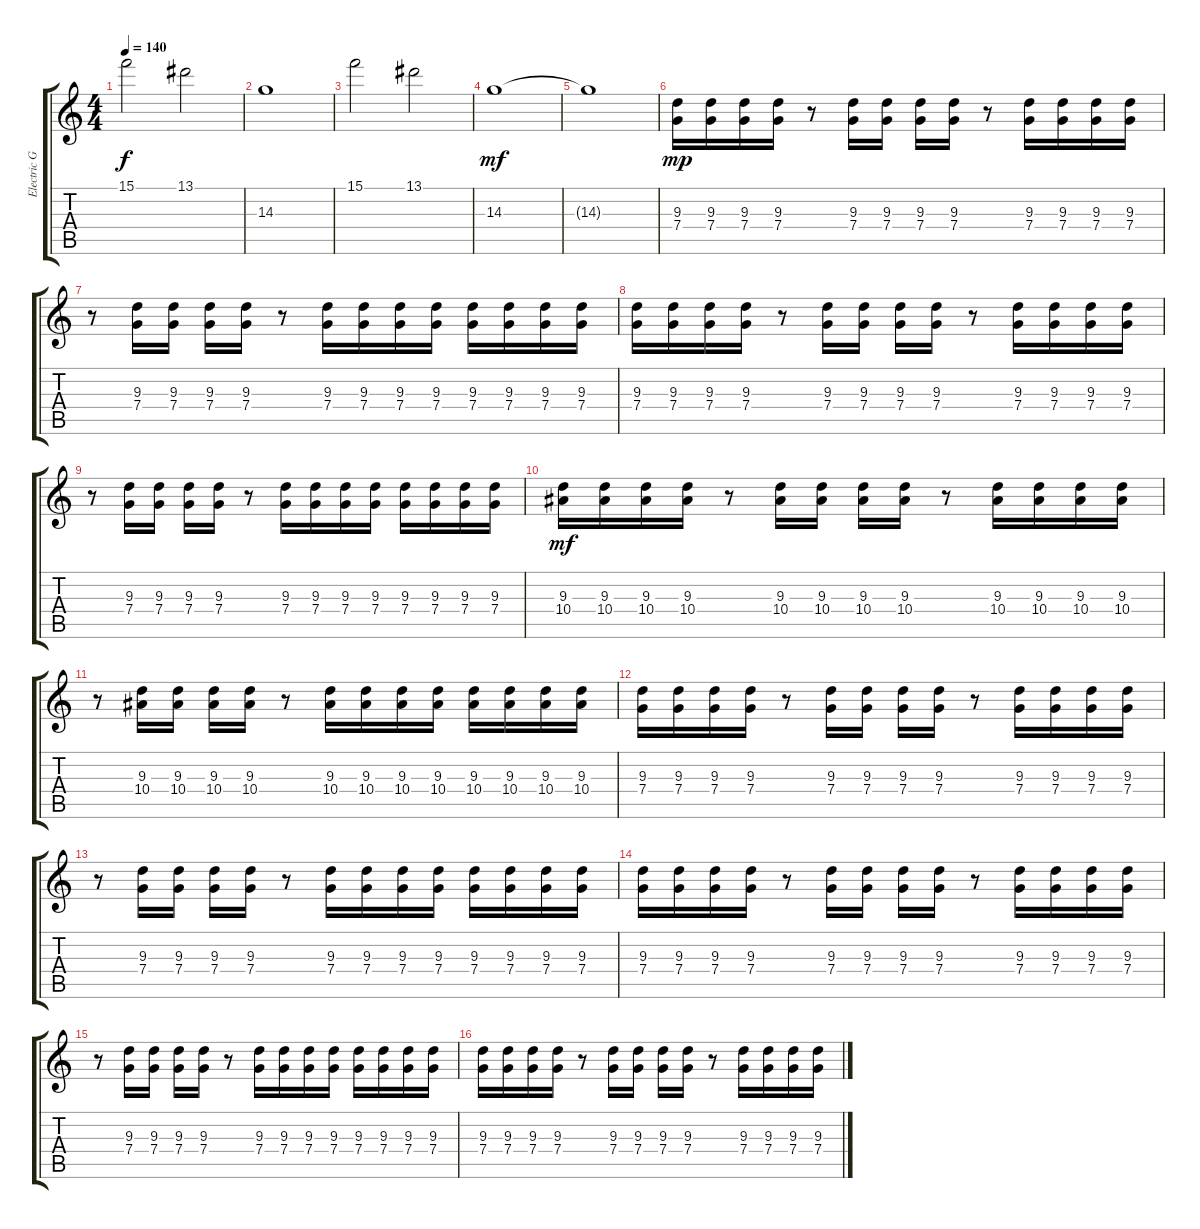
\track ("Electric Guitar" "Electric G") {instrument electricguitarclean}
\staff {score tabs}
\tuning (D4 A3 F3 C3 G2 C2) {hide}
\ts (4 4)
\tempo 140
\clef g2
\ks c
15.1.2{dy f} 13.1.2 |
14.3.1 |
15.1.2 13.1.2 |
14.3.1{dy mf} |
14.3{t}.1 |
(9.3 7.4).16{dy mp} (9.3 7.4).16 (9.3 7.4).16 (9.3 7.4).16 r.8 (9.3 7.4).16 (9.3 7.4).16 (9.3 7.4).16 (9.3 7.4).16 r.8 (9.3 7.4).16 (9.3 7.4).16 (9.3 7.4).16 (9.3 7.4).16 |
r.8 (9.3 7.4).16 (9.3 7.4).16 (9.3 7.4).16 (9.3 7.4).16 r.8 (9.3 7.4).16 (9.3 7.4).16 (9.3 7.4).16 (9.3 7.4).16 (9.3 7.4).16 (9.3 7.4).16 (9.3 7.4).16 (9.3 7.4).16 |
(9.3 7.4).16 (9.3 7.4).16 (9.3 7.4).16 (9.3 7.4).16 r.8 (9.3 7.4).16 (9.3 7.4).16 (9.3 7.4).16 (9.3 7.4).16 r.8 (9.3 7.4).16 (9.3 7.4).16 (9.3 7.4).16 (9.3 7.4).16 |
r.8 (9.3 7.4).16 (9.3 7.4).16 (9.3 7.4).16 (9.3 7.4).16 r.8 (9.3 7.4).16 (9.3 7.4).16 (9.3 7.4).16 (9.3 7.4).16 (9.3 7.4).16 (9.3 7.4).16 (9.3 7.4).16 (9.3 7.4).16 |
(9.3 10.4).16{dy mf} (9.3 10.4).16 (9.3 10.4).16 (9.3 10.4).16 r.8 (9.3 10.4).16 (9.3 10.4).16 (9.3 10.4).16 (9.3 10.4).16 r.8 (9.3 10.4).16 (9.3 10.4).16 (9.3 10.4).16 (9.3 10.4).16 |
r.8 (9.3 10.4).16 (9.3 10.4).16 (9.3 10.4).16 (9.3 10.4).16 r.8 (9.3 10.4).16 (9.3 10.4).16 (9.3 10.4).16 (9.3 10.4).16 (9.3 10.4).16 (9.3 10.4).16 (9.3 10.4).16 (9.3 10.4).16 |
(9.3 7.4).16 (9.3 7.4).16 (9.3 7.4).16 (9.3 7.4).16 r.8 (9.3 7.4).16 (9.3 7.4).16 (9.3 7.4).16 (9.3 7.4).16 r.8 (9.3 7.4).16 (9.3 7.4).16 (9.3 7.4).16 (9.3 7.4).16 |
r.8 (9.3 7.4).16 (9.3 7.4).16 (9.3 7.4).16 (9.3 7.4).16 r.8 (9.3 7.4).16 (9.3 7.4).16 (9.3 7.4).16 (9.3 7.4).16 (9.3 7.4).16 (9.3 7.4).16 (9.3 7.4).16 (9.3 7.4).16 |
(9.3 7.4).16 (9.3 7.4).16 (9.3 7.4).16 (9.3 7.4).16 r.8 (9.3 7.4).16 (9.3 7.4).16 (9.3 7.4).16 (9.3 7.4).16 r.8 (9.3 7.4).16 (9.3 7.4).16 (9.3 7.4).16 (9.3 7.4).16 |
r.8 (9.3 7.4).16 (9.3 7.4).16 (9.3 7.4).16 (9.3 7.4).16 r.8 (9.3 7.4).16 (9.3 7.4).16 (9.3 7.4).16 (9.3 7.4).16 (9.3 7.4).16 (9.3 7.4).16 (9.3 7.4).16 (9.3 7.4).16 |
(9.3 7.4).16 (9.3 7.4).16 (9.3 7.4).16 (9.3 7.4).16 r.8 (9.3 7.4).16 (9.3 7.4).16 (9.3 7.4).16 (9.3 7.4).16 r.8 (9.3 7.4).16 (9.3 7.4).16 (9.3 7.4).16 (9.3 7.4).16
